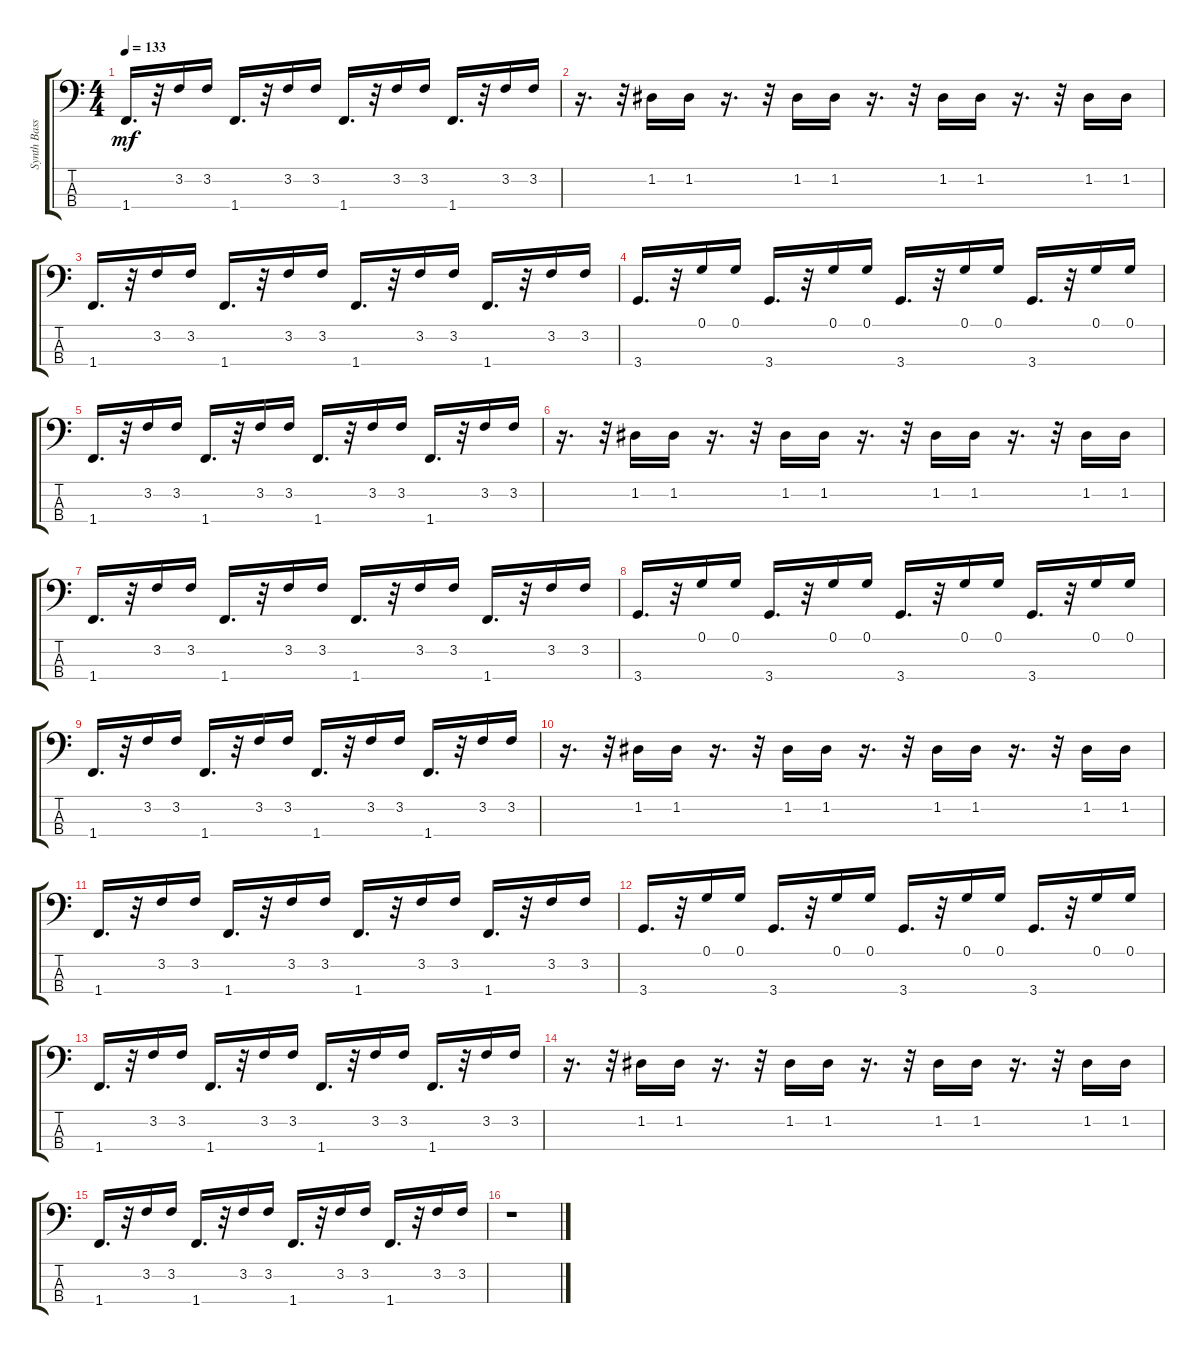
\track ("Synth Bass 1" "Synth Bass") {instrument synthbass1}
\staff {score tabs}
\tuning (G2 D2 A1 E1) {hide}
\ts (4 4)
\tempo 133
\clef f4
\ks c
1.4.16{d dy mf} r.32 3.2.16 3.2.16 1.4.16{d} r.32 3.2.16 3.2.16 1.4.16{d} r.32 3.2.16 3.2.16 1.4.16{d} r.32 3.2.16 3.2.16 |
r.16{d} r.32 1.2.16 1.2.16 r.16{d} r.32 1.2.16 1.2.16 r.16{d} r.32 1.2.16 1.2.16 r.16{d} r.32 1.2.16 1.2.16 |
1.4.16{d} r.32 3.2.16 3.2.16 1.4.16{d} r.32 3.2.16 3.2.16 1.4.16{d} r.32 3.2.16 3.2.16 1.4.16{d} r.32 3.2.16 3.2.16 |
3.4.16{d} r.32 0.1.16 0.1.16 3.4.16{d} r.32 0.1.16 0.1.16 3.4.16{d} r.32 0.1.16 0.1.16 3.4.16{d} r.32 0.1.16 0.1.16 |
1.4.16{d} r.32 3.2.16 3.2.16 1.4.16{d} r.32 3.2.16 3.2.16 1.4.16{d} r.32 3.2.16 3.2.16 1.4.16{d} r.32 3.2.16 3.2.16 |
r.16{d} r.32 1.2.16 1.2.16 r.16{d} r.32 1.2.16 1.2.16 r.16{d} r.32 1.2.16 1.2.16 r.16{d} r.32 1.2.16 1.2.16 |
1.4.16{d} r.32 3.2.16 3.2.16 1.4.16{d} r.32 3.2.16 3.2.16 1.4.16{d} r.32 3.2.16 3.2.16 1.4.16{d} r.32 3.2.16 3.2.16 |
3.4.16{d} r.32 0.1.16 0.1.16 3.4.16{d} r.32 0.1.16 0.1.16 3.4.16{d} r.32 0.1.16 0.1.16 3.4.16{d} r.32 0.1.16 0.1.16 |
1.4.16{d} r.32 3.2.16 3.2.16 1.4.16{d} r.32 3.2.16 3.2.16 1.4.16{d} r.32 3.2.16 3.2.16 1.4.16{d} r.32 3.2.16 3.2.16 |
r.16{d} r.32 1.2.16 1.2.16 r.16{d} r.32 1.2.16 1.2.16 r.16{d} r.32 1.2.16 1.2.16 r.16{d} r.32 1.2.16 1.2.16 |
1.4.16{d} r.32 3.2.16 3.2.16 1.4.16{d} r.32 3.2.16 3.2.16 1.4.16{d} r.32 3.2.16 3.2.16 1.4.16{d} r.32 3.2.16 3.2.16 |
3.4.16{d} r.32 0.1.16 0.1.16 3.4.16{d} r.32 0.1.16 0.1.16 3.4.16{d} r.32 0.1.16 0.1.16 3.4.16{d} r.32 0.1.16 0.1.16 |
1.4.16{d} r.32 3.2.16 3.2.16 1.4.16{d} r.32 3.2.16 3.2.16 1.4.16{d} r.32 3.2.16 3.2.16 1.4.16{d} r.32 3.2.16 3.2.16 |
r.16{d} r.32 1.2.16 1.2.16 r.16{d} r.32 1.2.16 1.2.16 r.16{d} r.32 1.2.16 1.2.16 r.16{d} r.32 1.2.16 1.2.16 |
1.4.16{d} r.32 3.2.16 3.2.16 1.4.16{d} r.32 3.2.16 3.2.16 1.4.16{d} r.32 3.2.16 3.2.16 1.4.16{d} r.32 3.2.16 3.2.16 |
r.1
